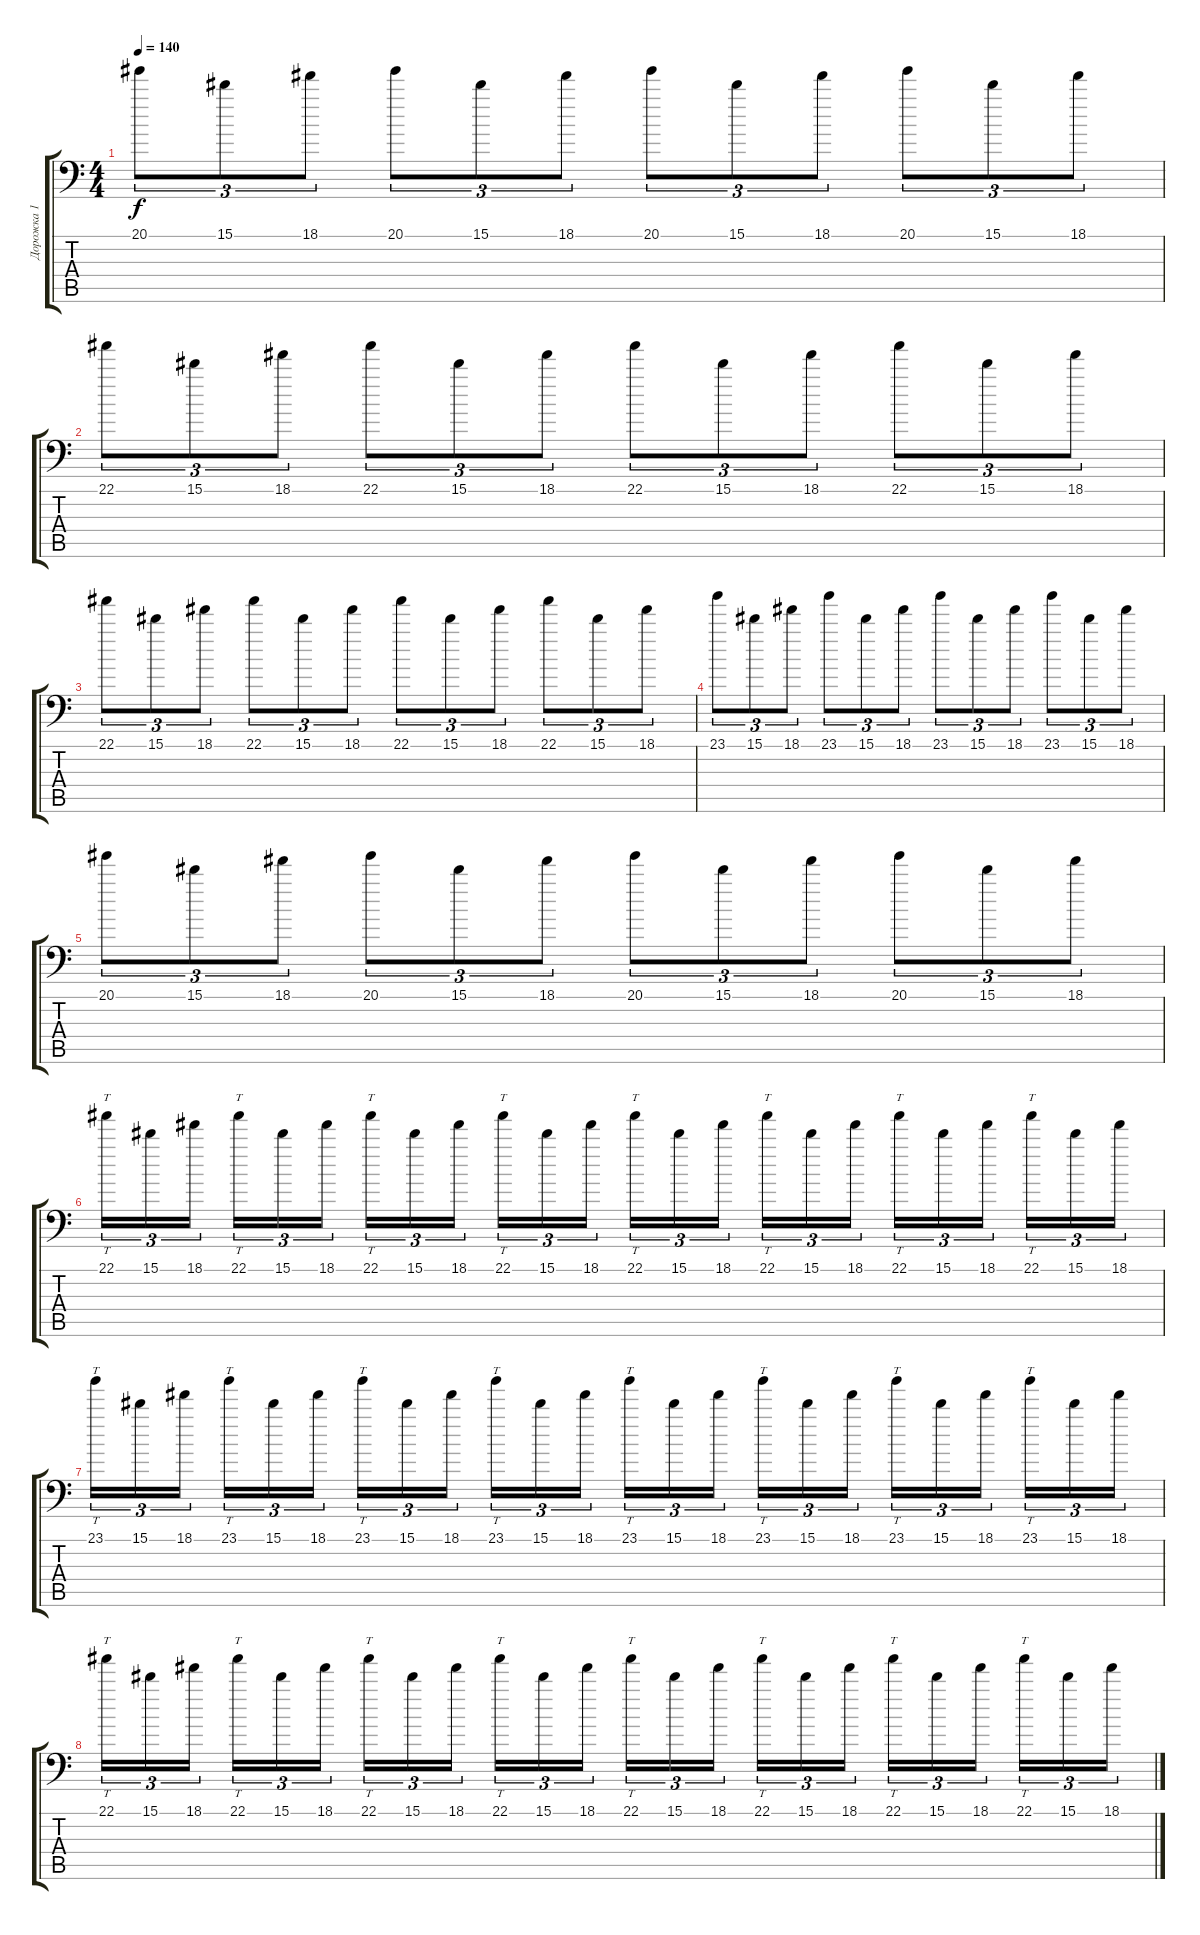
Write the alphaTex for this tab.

\track ("Дорожка 1" "Дорожка 1") {instrument distortionguitar}
\staff {score tabs}
\tuning (C4 G3 Eb3 Bb2 F2 Bb1) {hide}
\ts (4 4)
\tempo 140
\clef f4
\ks c
20.1.8{tu (3 2) dy f} 15.1.8{tu (3 2)} 18.1.8{tu (3 2)} 20.1.8{tu (3 2)} 15.1.8{tu (3 2)} 18.1.8{tu (3 2)} 20.1.8{tu (3 2)} 15.1.8{tu (3 2)} 18.1.8{tu (3 2)} 20.1.8{tu (3 2)} 15.1.8{tu (3 2)} 18.1.8{tu (3 2)} |
22.1.8{tu (3 2)} 15.1.8{tu (3 2)} 18.1.8{tu (3 2)} 22.1.8{tu (3 2)} 15.1.8{tu (3 2)} 18.1.8{tu (3 2)} 22.1.8{tu (3 2)} 15.1.8{tu (3 2)} 18.1.8{tu (3 2)} 22.1.8{tu (3 2)} 15.1.8{tu (3 2)} 18.1.8{tu (3 2)} |
22.1.8{tu (3 2)} 15.1.8{tu (3 2)} 18.1.8{tu (3 2)} 22.1.8{tu (3 2)} 15.1.8{tu (3 2)} 18.1.8{tu (3 2)} 22.1.8{tu (3 2)} 15.1.8{tu (3 2)} 18.1.8{tu (3 2)} 22.1.8{tu (3 2)} 15.1.8{tu (3 2)} 18.1.8{tu (3 2)} |
23.1.8{tu (3 2)} 15.1.8{tu (3 2)} 18.1.8{tu (3 2)} 23.1.8{tu (3 2)} 15.1.8{tu (3 2)} 18.1.8{tu (3 2)} 23.1.8{tu (3 2)} 15.1.8{tu (3 2)} 18.1.8{tu (3 2)} 23.1.8{tu (3 2)} 15.1.8{tu (3 2)} 18.1.8{tu (3 2)} |
20.1.8{tu (3 2)} 15.1.8{tu (3 2)} 18.1.8{tu (3 2)} 20.1.8{tu (3 2)} 15.1.8{tu (3 2)} 18.1.8{tu (3 2)} 20.1.8{tu (3 2)} 15.1.8{tu (3 2)} 18.1.8{tu (3 2)} 20.1.8{tu (3 2)} 15.1.8{tu (3 2)} 18.1.8{tu (3 2)} |
22.1.16{tt tu (3 2) balance 8} 15.1.16{tu (3 2)} 18.1.16{tu (3 2) beam splitsecondary} 22.1.16{tt tu (3 2)} 15.1.16{tu (3 2)} 18.1.16{tu (3 2)} 22.1.16{tt tu (3 2)} 15.1.16{tu (3 2)} 18.1.16{tu (3 2) beam splitsecondary} 22.1.16{tt tu (3 2)} 15.1.16{tu (3 2)} 18.1.16{tu (3 2)} 22.1.16{tt tu (3 2)} 15.1.16{tu (3 2)} 18.1.16{tu (3 2) beam splitsecondary} 22.1.16{tt tu (3 2)} 15.1.16{tu (3 2)} 18.1.16{tu (3 2)} 22.1.16{tt tu (3 2)} 15.1.16{tu (3 2)} 18.1.16{tu (3 2) beam splitsecondary} 22.1.16{tt tu (3 2)} 15.1.16{tu (3 2)} 18.1.16{tu (3 2)} |
23.1.16{tt tu (3 2)} 15.1.16{tu (3 2)} 18.1.16{tu (3 2) beam splitsecondary} 23.1.16{tt tu (3 2)} 15.1.16{tu (3 2)} 18.1.16{tu (3 2)} 23.1.16{tt tu (3 2)} 15.1.16{tu (3 2)} 18.1.16{tu (3 2) beam splitsecondary} 23.1.16{tt tu (3 2)} 15.1.16{tu (3 2)} 18.1.16{tu (3 2)} 23.1.16{tt tu (3 2)} 15.1.16{tu (3 2)} 18.1.16{tu (3 2) beam splitsecondary} 23.1.16{tt tu (3 2)} 15.1.16{tu (3 2)} 18.1.16{tu (3 2)} 23.1.16{tt tu (3 2)} 15.1.16{tu (3 2)} 18.1.16{tu (3 2) beam splitsecondary} 23.1.16{tt tu (3 2)} 15.1.16{tu (3 2)} 18.1.16{tu (3 2)} |
22.1.16{tt tu (3 2)} 15.1.16{tu (3 2)} 18.1.16{tu (3 2) beam splitsecondary} 22.1.16{tt tu (3 2)} 15.1.16{tu (3 2)} 18.1.16{tu (3 2)} 22.1.16{tt tu (3 2)} 15.1.16{tu (3 2)} 18.1.16{tu (3 2) beam splitsecondary} 22.1.16{tt tu (3 2)} 15.1.16{tu (3 2)} 18.1.16{tu (3 2)} 22.1.16{tt tu (3 2)} 15.1.16{tu (3 2)} 18.1.16{tu (3 2) beam splitsecondary} 22.1.16{tt tu (3 2)} 15.1.16{tu (3 2)} 18.1.16{tu (3 2)} 22.1.16{tt tu (3 2)} 15.1.16{tu (3 2)} 18.1.16{tu (3 2) beam splitsecondary} 22.1.16{tt tu (3 2)} 15.1.16{tu (3 2)} 18.1.16{tu (3 2)}
